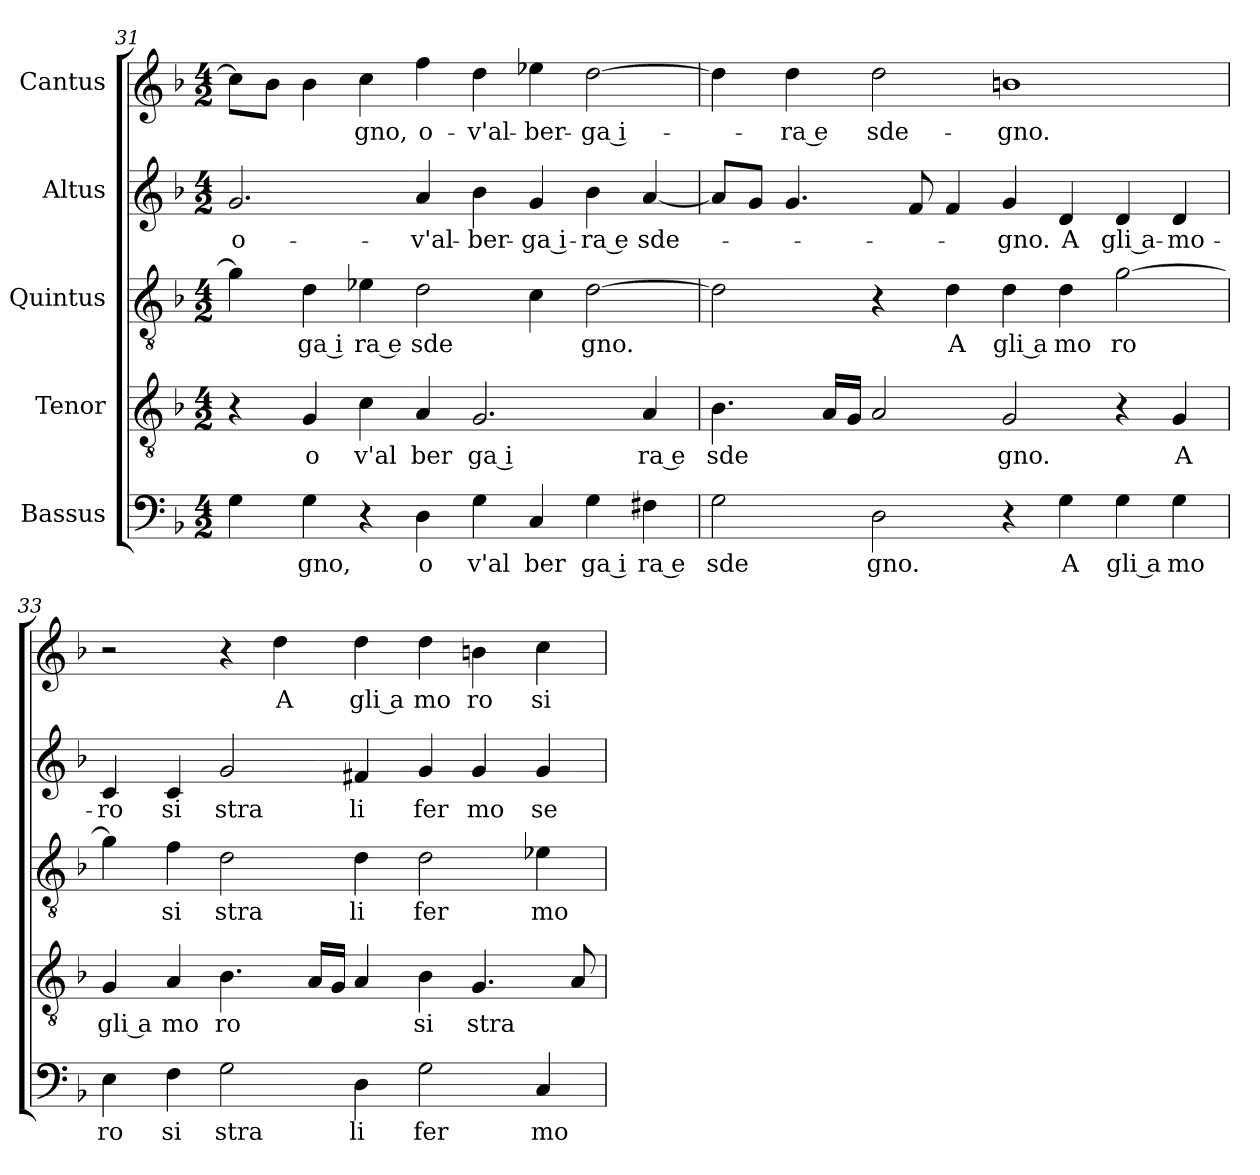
**kern	**text	**kern	**text	**kern	**text	**kern	**text	**kern	**text
*part5	*part5	*part4	*part4	*part3	*part3	*part2	*part2	*part1	*part1
*staff5	*staff5	*staff4	*staff4	*staff3	*staff3	*staff2	*staff2	*staff1	*staff1
*I"Bassus	*	*I"Tenor	*	*I"Quintus	*	*I"Altus	*	*I"Cantus	*
*clefF4	*	*clefGv2	*	*clefGv2	*	*clefG2	*	*clefG2	*
*k[b-]	*	*k[b-]	*	*k[b-]	*	*k[b-]	*	*k[b-]	*
*F:	*	*F:	*	*F:	*	*F:	*	*F:	*
*M4/2	*	*M4/2	*	*M4/2	*	*M4/2	*	*M4/2	*
=31	=31	=31	=31	=31	=31	=31	=31	=31	=31
!	!	!	!	!	!	!	!LO:LY:b:cj	!	!
4G\	.	4r	.	4g\]	.	2.g/	o-	8cc\L]	.
.	.	.	.	.	.	.	.	8b-\J	.
!	!LO:LY:b:cj	!	!LO:LY:b:cj	!	!LO:LY:b:rj	!	!	!	!
4G\	gno,	4G/	o	4d\	ga i	.	.	4b-\	.
!	!	!	!LO:LY:b:cj	!	!LO:LY:b:rj	!	!	!	!LO:LY:b:cj
4r	.	4c\	v'al	4e-X\	ra e	.	.	4cc\	-gno,
!	!LO:LY:b:cj	!	!LO:LY:b:cj	!	!LO:LY:b	!	!LO:LY:b:cj	!	!LO:LY:b:cj
4D\	o	4A/	ber	2d\	sde	4a/	-v'al-	4ff\	o-
!	!LO:LY:b:cj	!	!LO:LY:b:rj	!	!	!	!LO:LY:b:cj	!	!LO:LY:b:cj
4G\	v'al	2.G/	ga i	.	.	4b-\	-ber-	4dd\	-v'al-
!	!LO:LY:b:cj	!	!	!	!	!	!LO:LY:b:rj	!	!LO:LY:b:cj
4C/	ber	.	.	4c\	.	4g/	-ga i-	4ee-X\	-ber-
!	!LO:LY:b:rj	!	!	!	!LO:LY:b	!	!LO:LY:b:rj	!	!LO:LY:b:cj
4G\	ga i	.	.	[>2d\	gno.	4b-\	-ra e	(<[>2dd\	-ga i-
!	!LO:LY:b:rj	!	!LO:LY:b:rj	!	!	!	!LO:LY:b	!	!
4F#X\	ra e	4A/	ra e	.	.	[<4a/)	sde-	.	.
=32	=32	=32	=32	=32	=32	=32	=32	=32	=32
!	!LO:LY:b:cj	!	!LO:LY:b	!	!	!	!	!	!
2G\	sde	4.B-\	sde	2d\]	.	8a/L]	.	4dd\]	.
.	.	.	.	.	.	8g/J	.	.	.
!	!	!	!	!	!	!	!	!	!LO:LY:b:rj
.	.	.	.	.	.	4.g/	.	4dd\	-ra e
.	.	16A/L	.	.	.	.	.	.	.
.	.	16G/J	.	.	.	.	.	.	.
!	!LO:LY:b:cj	!	!	!	!	!	!	!	!LO:LY:b:cj
2D\	gno.	2A/	.	4r	.	.	.	2dd\	sde-
.	.	.	.	.	.	8f/	.	.	.
!	!	!	!	!	!LO:LY:b:cj	!	!	!	!
.	.	.	.	4d\	A	4f/	.	.	.
!	!	!	!LO:LY:b:cj	!	!LO:LY:b:rj	!	!LO:LY:b:cj	!	!LO:LY:b:cj
4r	.	2G/	gno.	4d\	gli a	4g/	-gno.	1bn	-gno.
!	!LO:LY:b:cj	!	!	!	!LO:LY:b:cj	!	!LO:LY:b:cj	!	!
4G\	A	.	.	4d\	mo	4d/	A	.	.
!	!LO:LY:b:rj	!	!	!	!LO:LY:b:cj	!	!LO:LY:b:rj	!	!
4G\	gli a	4r	.	[>2g\	ro	4d/	gli a-	.	.
!	!LO:LY:b:cj	!	!LO:LY:b:cj	!	!	!	!LO:LY:b:cj	!	!
4G\	mo	4G/	A	.	.	4d/	-mo-	.	.
!!LO:LB:g=z
=33	=33	=33	=33	=33	=33	=33	=33	=33	=33
!	!LO:LY:b:cj	!	!LO:LY:b:rj	!	!	!	!LO:LY:b:cj	!	!
*	*	*	*	*^	*	*	*	*	*
4E\	ro	4G/	gli a	4g\]	32ryy	.	4c/	-ro	2r	.
.	.	.	.	.	1ryy	.	.	.	.	.
!	!LO:LY:b:cj	!	!LO:LY:b:cj	!	!	!LO:LY:b:cj	!	!LO:LY:b:cj	!	!
4F\	si	4A/	mo	4f\	.	si	4c/	si	.	.
!	!LO:LY:b:cj	!	!LO:LY:b:cj	!	!	!LO:LY:b:cj	!	!LO:LY:b:cj	!	!
2G\	stra	4.B-\	ro	2d\	.	stra	2g/	stra	4r	.
!	!	!	!	!	!	!	!	!	!	!LO:LY:b:cj
.	.	.	.	.	.	.	.	.	4dd\	A
.	.	16A/L	.	.	.	.	.	.	.	.
.	.	16G/J	.	.	.	.	.	.	.	.
!	!LO:LY:b:cj	!	!	!	!	!LO:LY:b:cj	!	!LO:LY:b:cj	!	!LO:LY:b:rj
4D\	li	4A/	.	4d\	.	li	4f#X/	li	4dd\	gli a
.	.	.	.	.	2ryy	.	.	.	.	.
!	!LO:LY:b:cj	!	!LO:LY:b:cj	!	!	!LO:LY:b:cj	!	!LO:LY:b:cj	!	!LO:LY:b:cj
2G\	fer	4B-\	si	2d\	.	fer	4g/	fer	4dd\	mo
!	!	!	!LO:LY:b	!	!	!	!	!LO:LY:b:cj	!	!LO:LY:b:cj
.	.	4.G/	stra	.	.	.	4g/	mo	4bn\	ro
.	.	.	.	.	4...ryy	.	.	.	.	.
!	!LO:LY:b:cj	!	!	!	!	!LO:LY:b:cj	!	!LO:LY:b:cj	!	!LO:LY:b:cj
4C/	mo	.	.	4e-X\	.	mo	4g/	se	4cc\	si
.	.	8A/	.	.	.	.	.	.	.	.
*	*	*	*	*v	*v	*	*	*	*	*
=	=	=	=	=	=	=	=	=	=
*-	*-	*-	*-	*-	*-	*-	*-	*-	*-
